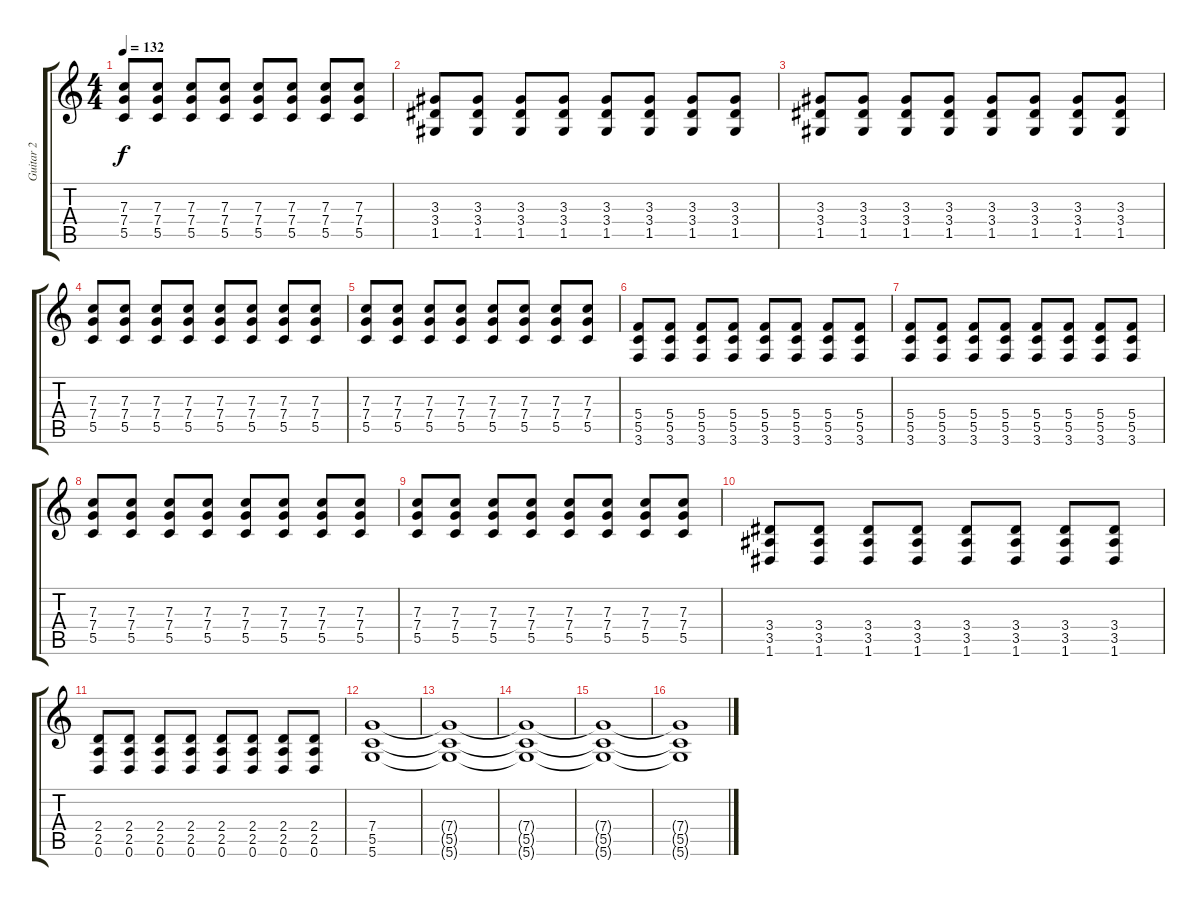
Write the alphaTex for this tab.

\track ("Guitar 2" "Guitar 2") {instrument acousticguitarsteel}
\staff {score tabs}
\tuning (D4 A3 F3 C3 G2 D2) {hide}
\ts (4 4)
\tempo 132
\clef g2
\ks c
(7.3 7.4 5.5).8{dy f} (7.3 7.4 5.5).8 (7.3 7.4 5.5).8 (7.3 7.4 5.5).8 (7.3 7.4 5.5).8 (7.3 7.4 5.5).8 (7.3 7.4 5.5).8 (7.3 7.4 5.5).8 |
(3.3 3.4 1.5).8 (3.3 3.4 1.5).8 (3.3 3.4 1.5).8 (3.3 3.4 1.5).8 (3.3 3.4 1.5).8 (3.3 3.4 1.5).8 (3.3 3.4 1.5).8 (3.3 3.4 1.5).8 |
(3.3 3.4 1.5).8 (3.3 3.4 1.5).8 (3.3 3.4 1.5).8 (3.3 3.4 1.5).8 (3.3 3.4 1.5).8 (3.3 3.4 1.5).8 (3.3 3.4 1.5).8 (3.3 3.4 1.5).8 |
(7.3 7.4 5.5).8 (7.3 7.4 5.5).8 (7.3 7.4 5.5).8 (7.3 7.4 5.5).8 (7.3 7.4 5.5).8 (7.3 7.4 5.5).8 (7.3 7.4 5.5).8 (7.3 7.4 5.5).8 |
(7.3 7.4 5.5).8 (7.3 7.4 5.5).8 (7.3 7.4 5.5).8 (7.3 7.4 5.5).8 (7.3 7.4 5.5).8 (7.3 7.4 5.5).8 (7.3 7.4 5.5).8 (7.3 7.4 5.5).8 |
(5.4 5.5 3.6).8 (5.4 5.5 3.6).8 (5.4 5.5 3.6).8 (5.4 5.5 3.6).8 (5.4 5.5 3.6).8 (5.4 5.5 3.6).8 (5.4 5.5 3.6).8 (5.4 5.5 3.6).8 |
(5.4 5.5 3.6).8 (5.4 5.5 3.6).8 (5.4 5.5 3.6).8 (5.4 5.5 3.6).8 (5.4 5.5 3.6).8 (5.4 5.5 3.6).8 (5.4 5.5 3.6).8 (5.4 5.5 3.6).8 |
(7.3 7.4 5.5).8 (7.3 7.4 5.5).8 (7.3 7.4 5.5).8 (7.3 7.4 5.5).8 (7.3 7.4 5.5).8 (7.3 7.4 5.5).8 (7.3 7.4 5.5).8 (7.3 7.4 5.5).8 |
(7.3 7.4 5.5).8 (7.3 7.4 5.5).8 (7.3 7.4 5.5).8 (7.3 7.4 5.5).8 (7.3 7.4 5.5).8 (7.3 7.4 5.5).8 (7.3 7.4 5.5).8 (7.3 7.4 5.5).8 |
(3.4 3.5 1.6).8 (3.4 3.5 1.6).8 (3.4 3.5 1.6).8 (3.4 3.5 1.6).8 (3.4 3.5 1.6).8 (3.4 3.5 1.6).8 (3.4 3.5 1.6).8 (3.4 3.5 1.6).8 |
(2.4 2.5 0.6).8 (2.4 2.5 0.6).8 (2.4 2.5 0.6).8 (2.4 2.5 0.6).8 (2.4 2.5 0.6).8 (2.4 2.5 0.6).8 (2.4 2.5 0.6).8 (2.4 2.5 0.6).8 |
(7.4 5.5 5.6).1{volume 8} |
(7.4{t} 5.5{t} 5.6{t}).1 |
(7.4{t} 5.5{t} 5.6{t}).1{volume 4} |
(7.4{t} 5.5{t} 5.6{t}).1 |
(7.4{t} 5.5{t} 5.6{t}).1{volume 0}
